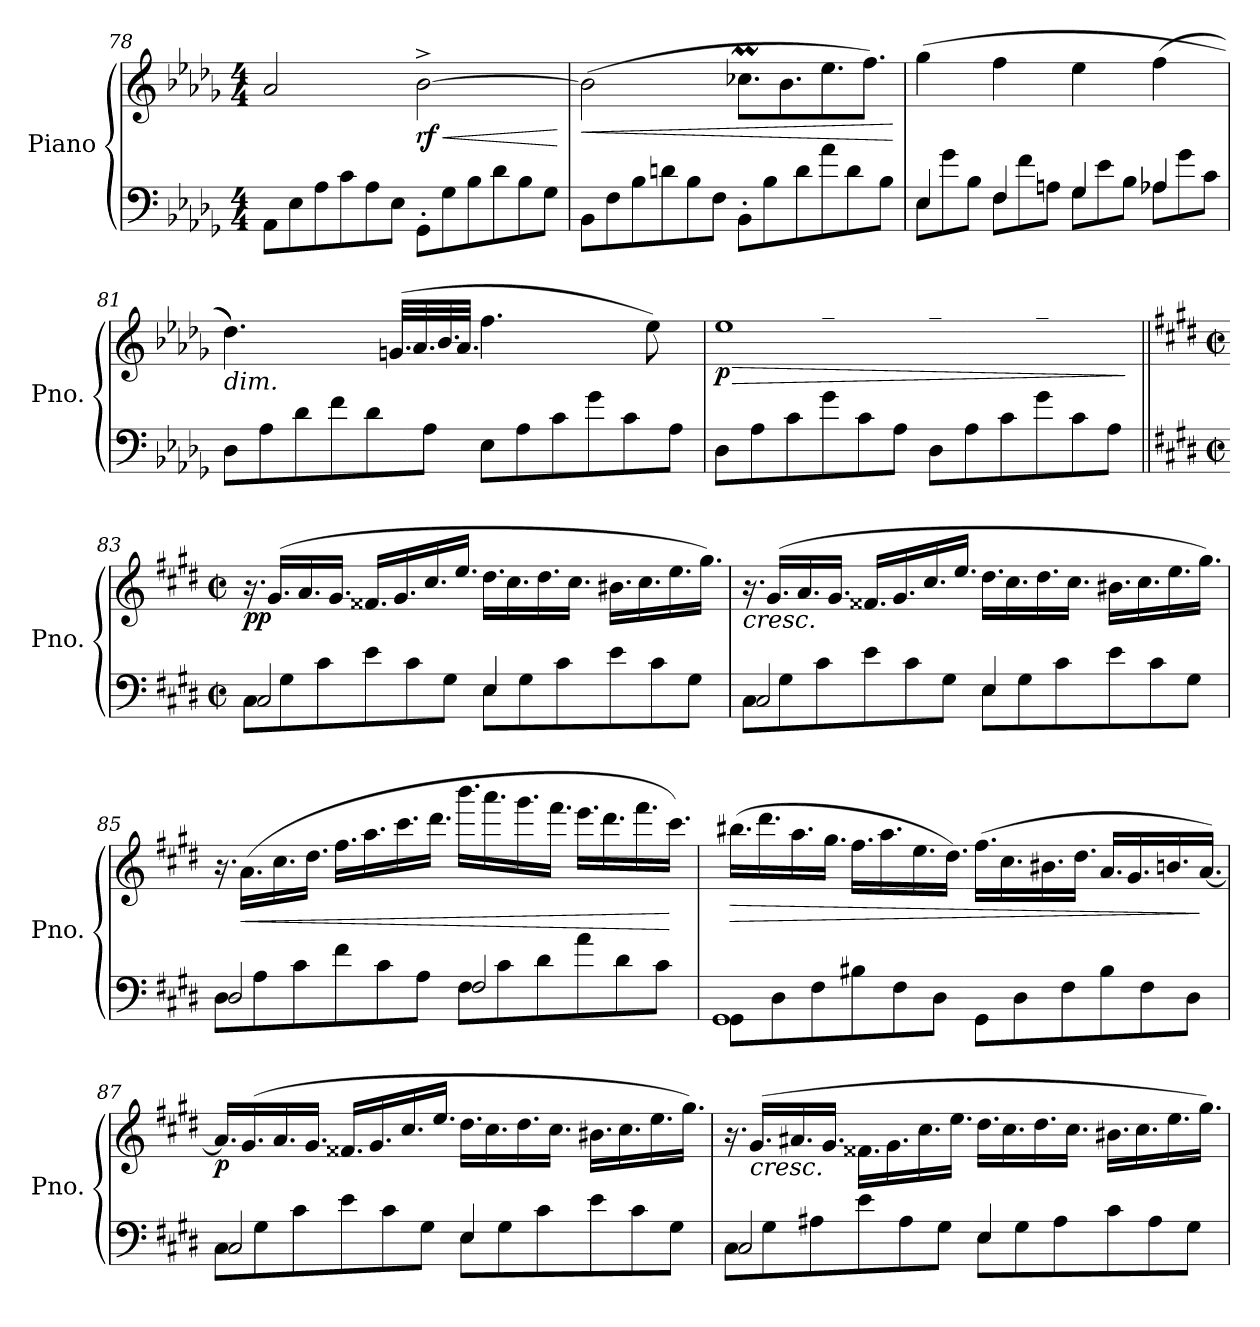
**kern	**kern	**dynam
*part1	*part1	*part1
*staff2	*staff1	*staff1/2
*I"Piano	*	*
*I'Pno.	*	*
*clefF4	*clefG2	*
*k[b-e-a-d-g-]	*k[b-e-a-d-g-]	*
*M4/4	*M4/4	*
*Xtuplet	*	*
=78	=78	=78
12AA-\L	2a-/	.
12E-\	.	.
12A-\	.	.
12c\	.	.
12A-\	.	.
12E-\J	.	.
!	!	!LO:HP:b
!	!	!LO:DY:n=1:b
12GG-'\L	[2b-^\	< rf
12G-\	.	.
12B-\	.	.
12d-\	.	.
12B-\	.	.
12G-\J	.	.
.	.	[
!!LO:LB:g=z
=79	=79	=79
!	!	!LO:HP:b
12BB-\L	(>2b-\]	<
12F\	.	.
12B-\	.	.
12dn\	.	.
12B-\	.	.
12F\J	.	.
*	*Xtuplet	*
12BB-'\L	12.cc-XM\L	.
12B-\	.	.
.	12.b-\	.
12d\	.	.
12a-\	12.ee-\	.
12d\	.	.
.	12.ff\J)	.
12B-\J	.	.
.	.	[
=80	=80	=80
*^	*	*
12E-\L	4E-/	(>4gg-\	.
12g-\	.	.	.
12B-\J	.	.	.
12F\L	4F/	4ff\	.
12f\	.	.	.
12An\J	.	.	.
12G-\L	4G-/	4ee-\	.
12e-\	.	.	.
12B-\J	.	.	.
12A-X\L	4A-/	(>4ff\	.
12g-\	.	.	.
12c\J	.	.	.
*v	*v	*	*
=81	=81	=81
*	*^	*
!	!LO:TX:b:i:t=dim.	!	!
12D-\L	4.dd-\))	4.ryy	.
12A-\	.	.	.
12d-\	.	.	.
12f\	.	.	.
12d-\	.	.	.
.	(>48.gn/LLL	8ryy	.
.	48.a-/	.	.
12A-\J	.	.	.
.	48.b-/	.	.
.	48.a-/JJJ	.	.
12E-\L	4.ff\	2ryy	.
12A-\	.	.	.
12c\	.	.	.
12g-\	.	.	.
12c\	.	.	.
.	8ee-\)	.	.
12A-\J	.	.	.
*	*v	*v	*
=82	=82	=82
!	!LO:TX:a:i:t=rit.	!
!	!	!LO:HP:b
!	!	!LO:DY:n=1:b
*	*^	*
*	*	*^	*
*	*	*	*^	*
12D-\L	1ee-	4ryy	2ryy	2.ryy	> p
12A-\	.	.	.	.	.
12c\	.	.	.	.	.
!	!	!LO:TX:a:i:t=_	!	!	!
12g-\	.	2.ryy	.	.	.
12c\	.	.	.	.	.
12A-\J	.	.	.	.	.
!	!	!	!LO:TX:a:i:t=_	!	!
12D-\L	.	.	2ryy	.	.
12A-\	.	.	.	.	.
12c\	.	.	.	.	.
!	!	!	!	!LO:TX:a:i:t=_	!
12g-\	.	.	.	4ryy	.
12c\	.	.	.	.	.
12A-\J	.	.	.	.	.
.	.	.	.	.	]
*	*v	*v	*v	*v	*
!!LO:LB:g=z
=83||	=83||	=83||
*k[f#c#g#d#]	*k[f#c#g#d#]	*
*M2/2	*M2/2	*
*met(c|)	*met(c|)	*
*^	*^	*
*	*	*	*^	*
*	*	*	*	*^	*
!	!	!LO:TX:a:B:t=Presto	!	!	!	!
!	!	!	!	!	!	!LO:DY:b
*	*	*v	*v	*v	*v	*
12C#\L	2C#/	24.r	pp
.	.	(>24.g#/LL	.
12G#\	.	.	.
.	.	24.a/	.
12c#\	.	.	.
.	.	24.g#/JJ	.
12e\	.	24.f##X/LL	.
.	.	24.g#/	.
12c#\	.	.	.
.	.	24.cc#/	.
12G#\J	.	.	.
.	.	24.ee/JJ	.
12E\L	4E/	24.dd#\LL	.
.	.	24.cc#\	.
12G#\	.	.	.
.	.	24.dd#\	.
12c#\	.	.	.
.	.	24.cc#\JJ	.
12e\	4ryy	24.b#X\LL	.
.	.	24.cc#\	.
12c#\	.	.	.
.	.	24.ee\	.
12G#\J	.	.	.
.	.	24.gg#\JJ)	.
=84	=84	=84	=84
!	!	!LO:TX:b:i:t=cresc.	!
12C#\L	2C#/	24.r	.
.	.	(>24.g#/LL	.
12G#\	.	.	.
.	.	24.a/	.
12c#\	.	.	.
.	.	24.g#/JJ	.
12e\	.	24.f##X/LL	.
.	.	24.g#/	.
12c#\	.	.	.
.	.	24.cc#/	.
12G#\J	.	.	.
.	.	24.ee/JJ	.
12E\L	4E/	24.dd#\LL	.
.	.	24.cc#\	.
12G#\	.	.	.
.	.	24.dd#\	.
12c#\	.	.	.
.	.	24.cc#\JJ	.
12e\	4ryy	24.b#X\LL	.
.	.	24.cc#\	.
12c#\	.	.	.
.	.	24.ee\	.
12G#\J	.	.	.
.	.	24.gg#\JJ)	.
=85	=85	=85	=85
12D#\L	2D#/	24.r	.
!	!	!	!LO:HP:b
.	.	(>24.a\LL	<
12A\	.	.	.
.	.	24.cc#\	.
12c#\	.	.	.
.	.	24.dd#\JJ	.
12f#\	.	24.ff#\LL	.
.	.	24.aa\	.
12c#\	.	.	.
.	.	24.ccc#\	.
12A\J	.	.	.
.	.	24.ddd#\JJ	.
12F#\L	2F#/	24.bbb\LL	.
.	.	24.aaa\	.
12c#\	.	.	.
.	.	24.ggg#\	.
12d#\	.	.	.
.	.	24.fff#\JJ	.
12a\	.	24.eee\LL	.
.	.	24.ddd#\	.
12d#\	.	.	.
.	.	24.fff#\	.
12c#\J	.	.	.
.	.	24.ccc#\JJ)	[
!!LO:LB:g=z
=86	=86	=86	=86
!	!	!	!LO:HP:b
12GG#\L	1GG#	(>24.bb#X\LL	>
.	.	24.ddd#\	.
12D#\	.	.	.
.	.	24.aa\	.
12F#\	.	.	.
.	.	24.gg#\JJ	.
12B#X\	.	24.ff#\LL	.
.	.	24.aa\	.
12F#\	.	.	.
.	.	24.ee\	.
12D#\J	.	.	.
.	.	24.dd#\JJ)	.
12GG#\L	.	(>24.ff#\LL	.
.	.	24.cc#\	.
12D#\	.	.	.
.	.	24.b#X\	.
12F#\	.	.	.
.	.	24.dd#\JJ	.
12B#\	.	24.a/LL	.
.	.	24.g#/	.
12F#\	.	.	.
.	.	24.bn/	.
12D#\J	.	.	.
.	.	[24.a/JJ)	]
=87	=87	=87	=87
!	!	!	!LO:DY:b
12C#\L	2C#/	24.a/LL]	p
.	.	(>24.g#/	.
12G#\	.	.	.
.	.	24.a/	.
12c#\	.	.	.
.	.	24.g#/JJ	.
12e\	.	24.f##X/LL	.
.	.	24.g#/	.
12c#\	.	.	.
.	.	24.cc#/	.
12G#\J	.	.	.
.	.	24.ee/JJ	.
12E\L	4E/	24.dd#\LL	.
.	.	24.cc#\	.
12G#\	.	.	.
.	.	24.dd#\	.
12c#\	.	.	.
.	.	24.cc#\JJ	.
12e\	4ryy	24.b#X\LL	.
.	.	24.cc#\	.
12c#\	.	.	.
.	.	24.ee\	.
12G#\J	.	.	.
.	.	24.gg#\JJ)	.
=88	=88	=88	=88
12C#\L	2C#/	24.r	.
!	!	!LO:TX:b:i:t=cresc.	!
.	.	(>24.g#/LL	.
12G#\	.	.	.
.	.	24.a#X/	.
12A#X\	.	.	.
.	.	24.g#/JJ	.
12e\	.	24.f##X\LL	.
.	.	24.g#\	.
12A#\	.	.	.
.	.	24.cc#\	.
12G#\J	.	.	.
.	.	24.ee\JJ	.
12E\L	4E/	24.dd#\LL	.
.	.	24.cc#\	.
12G#\	.	.	.
.	.	24.dd#\	.
12A#\	.	.	.
.	.	24.cc#\JJ	.
12c#\	4ryy	24.b#X\LL	.
.	.	24.cc#\	.
12A#\	.	.	.
.	.	24.ee\	.
12G#\J	.	.	.
.	.	24.gg#\JJ)	.
*v	*v	*	*
=	=	=
*-	*-	*-
